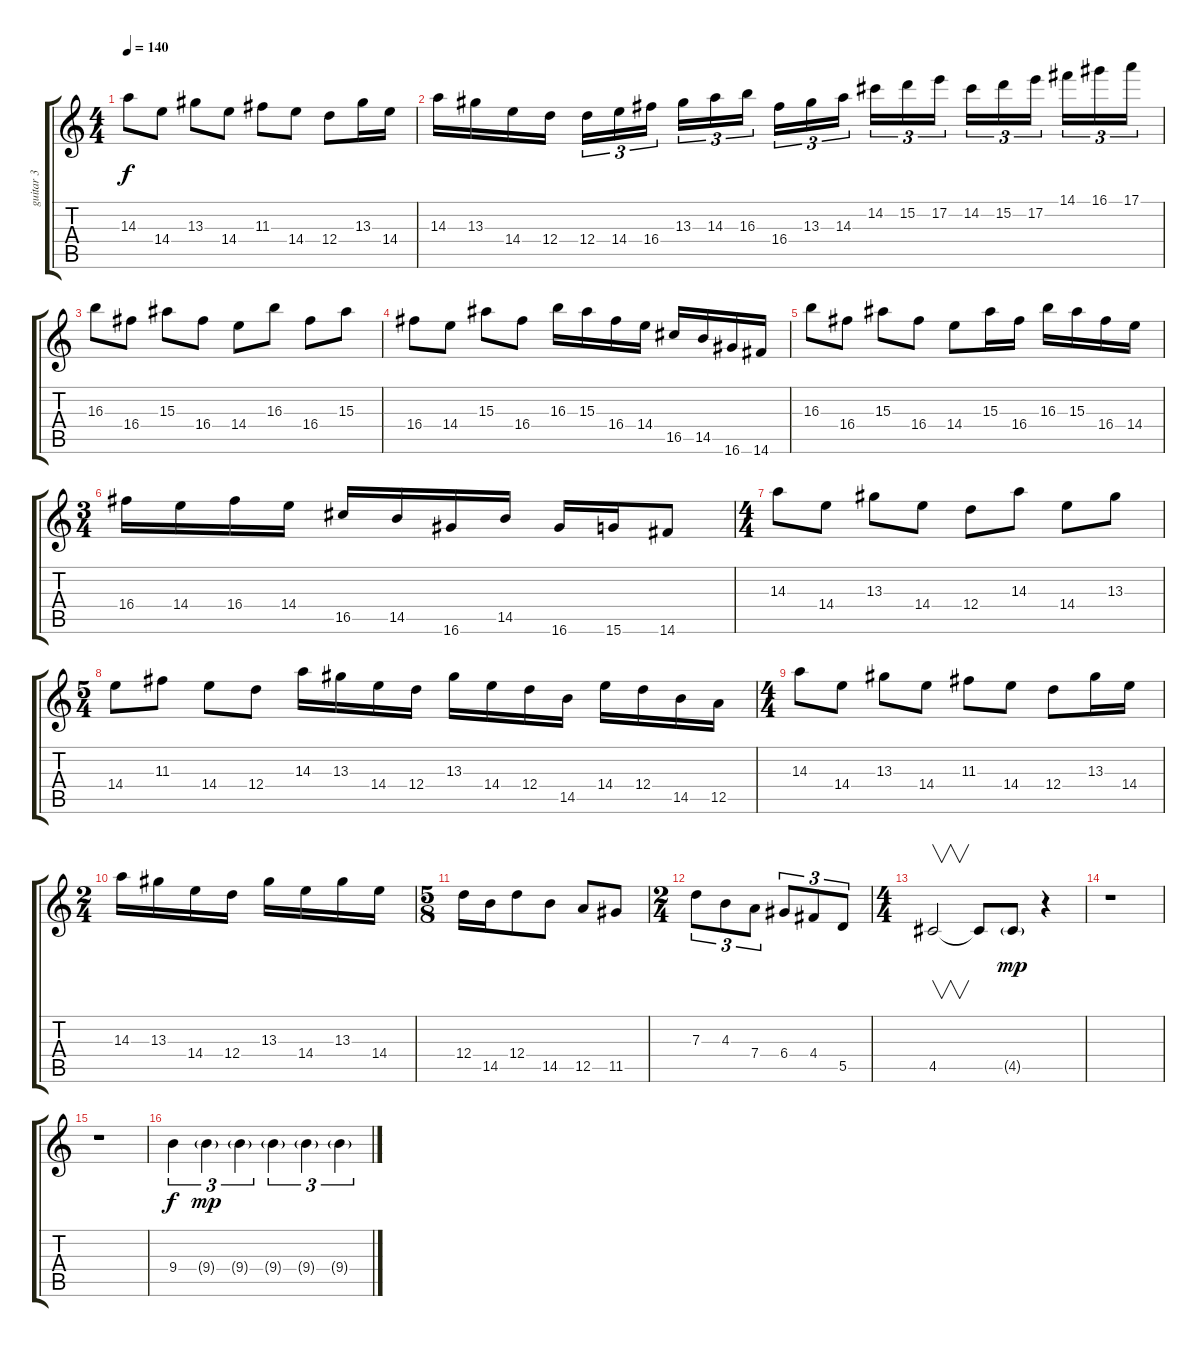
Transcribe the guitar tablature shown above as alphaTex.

\track ("guitar 3" "guitar 3") {instrument distortionguitar}
\staff {score tabs}
\tuning (E4 B3 G3 D3 A2 E2) {hide}
\ts (4 4)
\tempo 140
\clef g2
\ks c
14.3.8{dy f} 14.4.8 13.3.8 14.4.8 11.3.8 14.4.8 12.4.8 13.3.16 14.4.16 |
14.3.16 13.3.16 14.4.16 12.4.16 12.4.16{tu (3 2)} 14.4.16{tu (3 2)} 16.4.16{tu (3 2)} 13.3.16{tu (3 2)} 14.3.16{tu (3 2)} 16.3.16{tu (3 2)} 16.4.16{tu (3 2)} 13.3.16{tu (3 2)} 14.3.16{tu (3 2)} 14.2.16{tu (3 2)} 15.2.16{tu (3 2)} 17.2.16{tu (3 2)} 14.2.16{tu (3 2)} 15.2.16{tu (3 2)} 17.2.16{tu (3 2)} 14.1.16{tu (3 2)} 16.1.16{tu (3 2)} 17.1.16{tu (3 2)} |
16.3.8 16.4.8 15.3.8 16.4.8 14.4.8 16.3.8 16.4.8 15.3.8 |
16.4.8 14.4.8 15.3.8 16.4.8 16.3.16 15.3.16 16.4.16 14.4.16 16.5.16 14.5.16 16.6.16 14.6.16 |
16.3.8 16.4.8 15.3.8 16.4.8 14.4.8 15.3.16 16.4.16 16.3.16 15.3.16 16.4.16 14.4.16 |
\ts (3 4)
16.4.16 14.4.16 16.4.16 14.4.16 16.5.16 14.5.16 16.6.16 14.5.16 16.6.16 15.6.16 14.6.8 |
\ts (4 4)
14.3.8 14.4.8 13.3.8 14.4.8 12.4.8 14.3.8 14.4.8 13.3.8 |
\ts (5 4)
14.4.8 11.3.8 14.4.8 12.4.8 14.3.16 13.3.16 14.4.16 12.4.16 13.3.16 14.4.16 12.4.16 14.5.16 14.4.16 12.4.16 14.5.16 12.5.16 |
\ts (4 4)
14.3.8 14.4.8 13.3.8 14.4.8 11.3.8 14.4.8 12.4.8 13.3.16 14.4.16 |
\ts (2 4)
14.3.16 13.3.16 14.4.16 12.4.16 13.3.16 14.4.16 13.3.16 14.4.16 |
\ts (5 8)
12.4.16 14.5.16 12.4.8 14.5.8 12.5.8 11.5.8 |
\ts (2 4)
7.3.8{tu (3 2)} 4.3.8{tu (3 2)} 7.4.8{tu (3 2)} 6.4.8{tu (3 2)} 4.4.8{tu (3 2)} 5.5.8{tu (3 2)} |
\ts (4 4)
4.5.2{v} 4.5{t}.8 4.5{g}.8{dy mp} r.4 |
r.1 |
r.1 |
9.4.4{tu (3 2) dy f} 9.4{g}.4{tu (3 2) dy mp} 9.4{g}.4{tu (3 2)} 9.4{g}.4{tu (3 2)} 9.4{g}.4{tu (3 2)} 9.4{g}.4{tu (3 2)}
